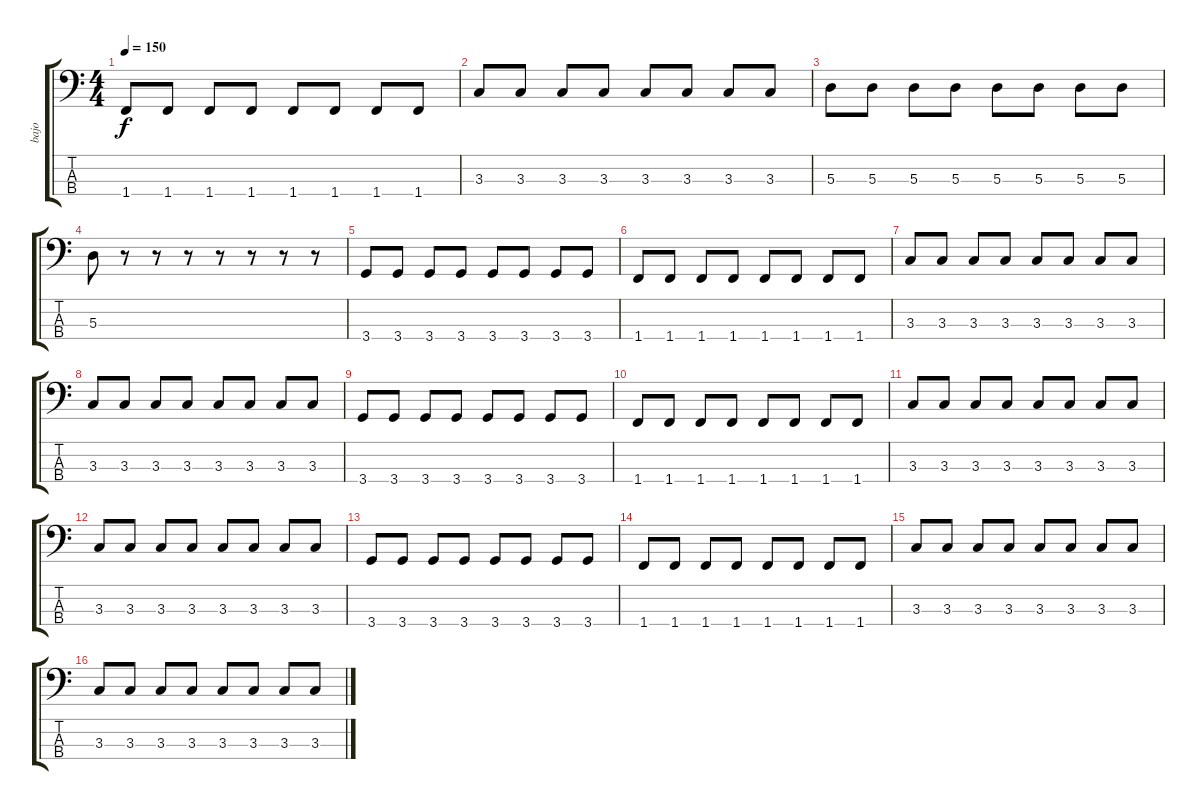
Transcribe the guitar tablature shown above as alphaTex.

\track ("bajo" "bajo") {instrument electricbassfinger}
\staff {score tabs}
\tuning (G2 D2 A1 E1) {hide}
\ts (4 4)
\tempo 150
\clef f4
\ks c
1.4.8{dy f} 1.4.8 1.4.8 1.4.8 1.4.8 1.4.8 1.4.8 1.4.8 |
3.3.8 3.3.8 3.3.8 3.3.8 3.3.8 3.3.8 3.3.8 3.3.8 |
5.3.8 5.3.8 5.3.8 5.3.8 5.3.8 5.3.8 5.3.8 5.3.8 |
5.3.8 r.8 r.8 r.8 r.8 r.8 r.8 r.8 |
3.4.8 3.4.8 3.4.8 3.4.8 3.4.8 3.4.8 3.4.8 3.4.8 |
1.4.8 1.4.8 1.4.8 1.4.8 1.4.8 1.4.8 1.4.8 1.4.8 |
3.3.8 3.3.8 3.3.8 3.3.8 3.3.8 3.3.8 3.3.8 3.3.8 |
3.3.8 3.3.8 3.3.8 3.3.8 3.3.8 3.3.8 3.3.8 3.3.8 |
3.4.8 3.4.8 3.4.8 3.4.8 3.4.8 3.4.8 3.4.8 3.4.8 |
1.4.8 1.4.8 1.4.8 1.4.8 1.4.8 1.4.8 1.4.8 1.4.8 |
3.3.8 3.3.8 3.3.8 3.3.8 3.3.8 3.3.8 3.3.8 3.3.8 |
3.3.8 3.3.8 3.3.8 3.3.8 3.3.8 3.3.8 3.3.8 3.3.8 |
3.4.8 3.4.8 3.4.8 3.4.8 3.4.8 3.4.8 3.4.8 3.4.8 |
1.4.8 1.4.8 1.4.8 1.4.8 1.4.8 1.4.8 1.4.8 1.4.8 |
3.3.8 3.3.8 3.3.8 3.3.8 3.3.8 3.3.8 3.3.8 3.3.8 |
3.3.8 3.3.8 3.3.8 3.3.8 3.3.8 3.3.8 3.3.8 3.3.8
